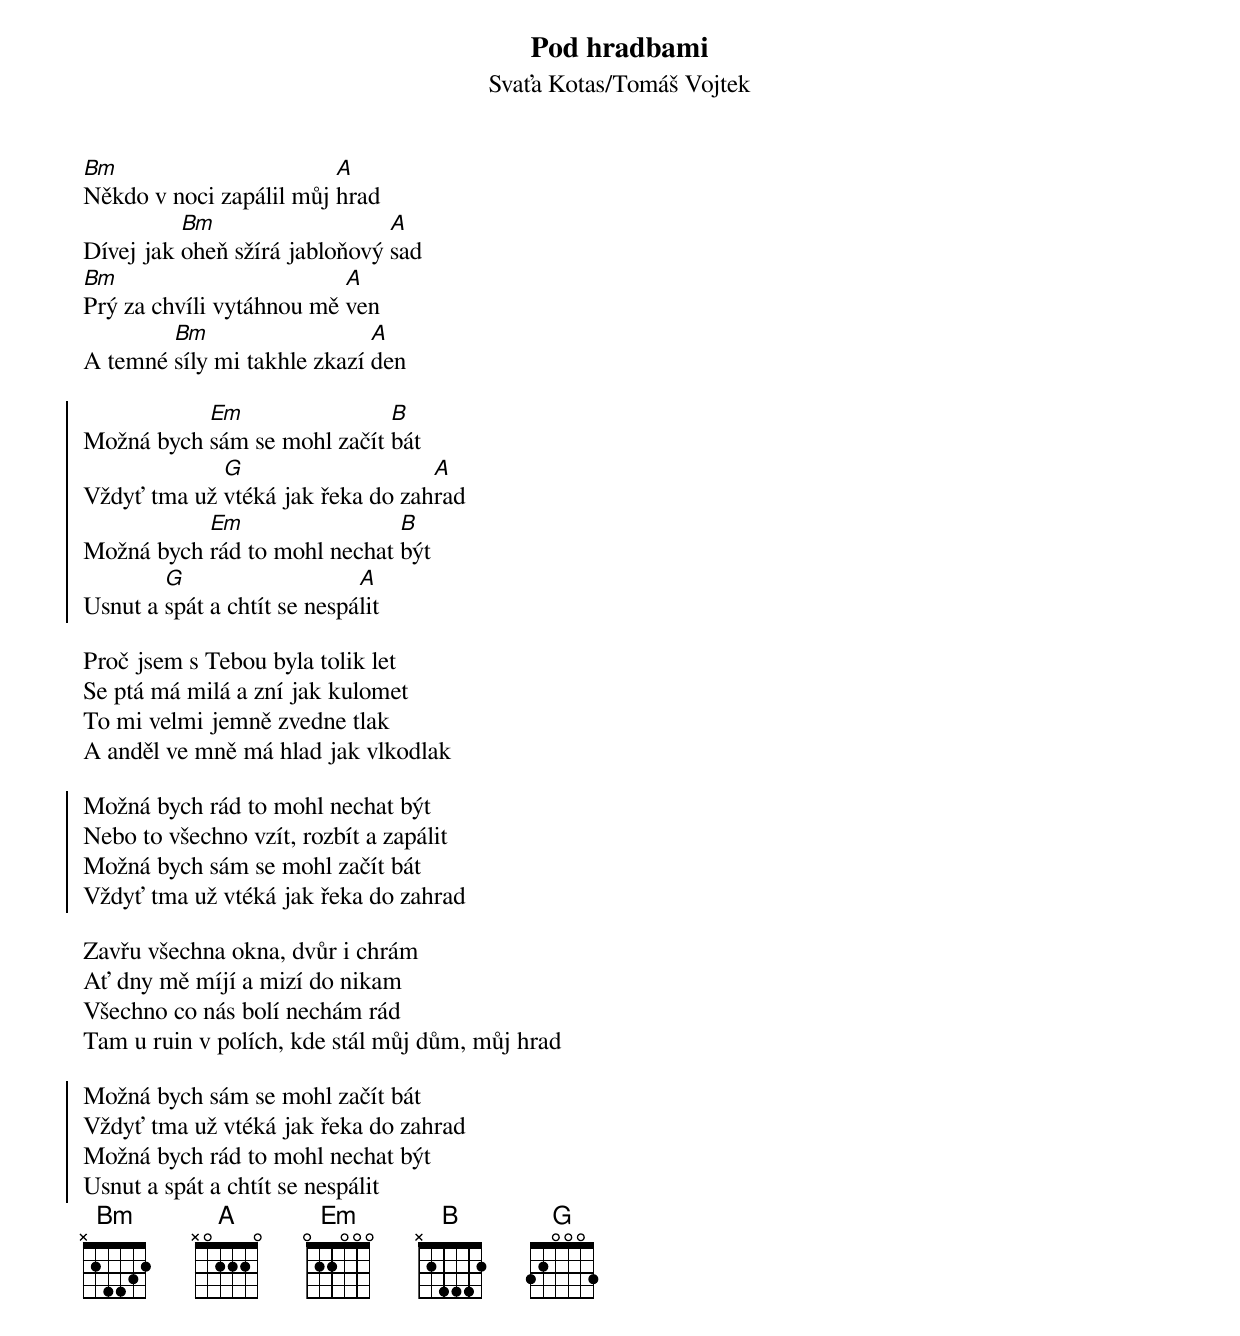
{title: Pod hradbami}
{subtitle: Svaťa Kotas/Tomáš Vojtek}

[Bm]Někdo v noci zapálil můj [A]hrad
Dívej jak [Bm]oheň sžírá jabloňový [A]sad
[Bm]Prý za chvíli vytáhnou mě [A]ven
A temné [Bm]síly mi takhle zkazí [A]den

{start_of_chorus}
Možná bych [Em]sám se mohl začít [B]bát
Vždyť tma už [G]vtéká jak řeka do zah[A]rad
Možná bych [Em]rád to mohl nechat [B]být
Usnut a [G]spát a chtít se nespá[A]lit
{end_of_chorus}

Proč jsem s Tebou byla tolik let
Se ptá má milá a zní jak kulomet
To mi velmi jemně zvedne tlak
A anděl ve mně má hlad jak vlkodlak

{start_of_chorus}
Možná bych rád to mohl nechat být
Nebo to všechno vzít, rozbít a zapálit
Možná bych sám se mohl začít bát
Vždyť tma už vtéká jak řeka do zahrad
{end_of_chorus}

Zavřu všechna okna, dvůr i chrám
Ať dny mě míjí a mizí do nikam
Všechno co nás bolí nechám rád
Tam u ruin v polích, kde stál můj dům, můj hrad

{start_of_chorus}
Možná bych sám se mohl začít bát
Vždyť tma už vtéká jak řeka do zahrad
Možná bych rád to mohl nechat být
Usnut a spát a chtít se nespálit
{end_of_chorus}
